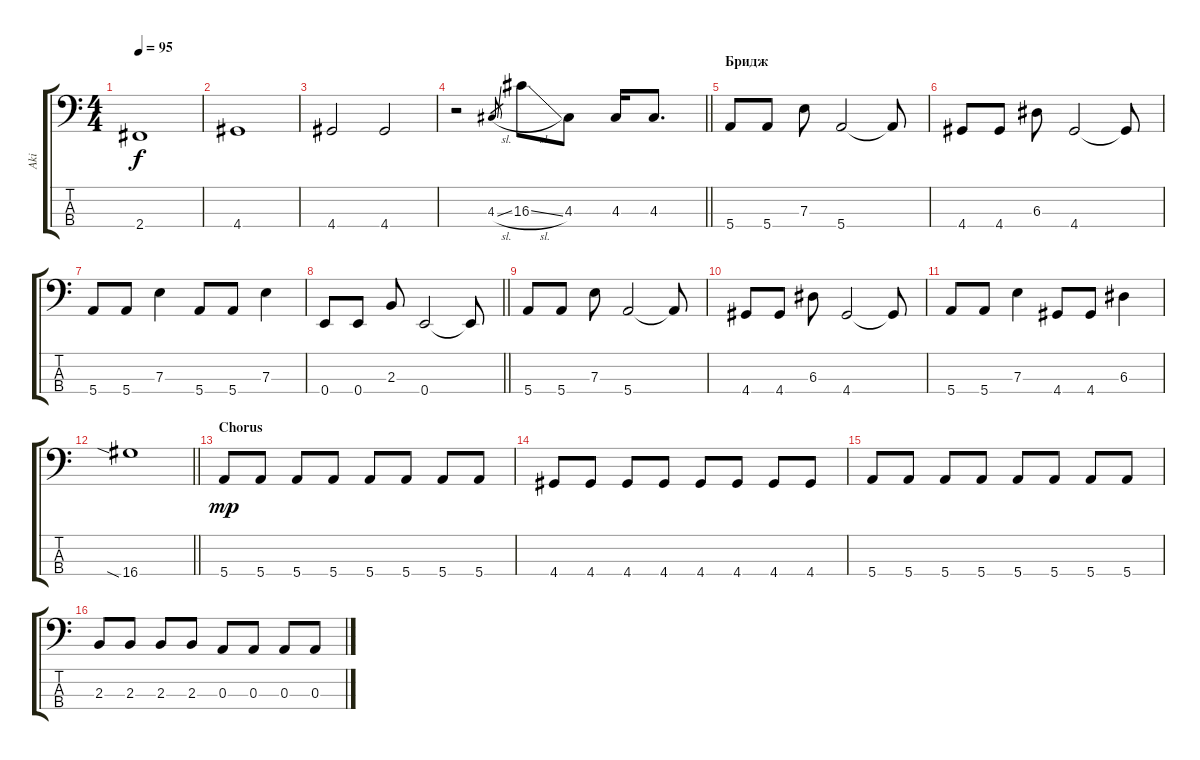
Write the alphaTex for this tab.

\track ("Aki" "Aki") {instrument electricbasspick}
\staff {score tabs}
\tuning (G2 D2 A1 E1) {hide}
\ts (4 4)
\tempo 95
\clef f4
\ks c
2.4.1{dy f} |
4.4.1 |
4.4.2 4.4.2 |
\barLineRight lightlight
r.2 4.3{sl}.8{gr} 16.3{sl}.8 4.3.8 4.3.16 4.3.8{d} |
\section ("" "Бридж")
5.4.8 5.4.8 7.3.8 5.4.2 5.4{t}.8 |
4.4.8 4.4.8 6.3.8 4.4.2 4.4{t}.8 |
5.4.8 5.4.8 7.3.4 5.4.8 5.4.8 7.3.4 |
\barLineRight lightlight
0.4.8 0.4.8 2.3.8 0.4.2 0.4{t}.8 |
\section ("" "")
5.4.8 5.4.8 7.3.8 5.4.2 5.4{t}.8 |
4.4.8 4.4.8 6.3.8 4.4.2 4.4{t}.8 |
5.4.8 5.4.8 7.3.4 4.4.8 4.4.8 6.3.4 |
\barLineRight lightlight
16.4{sia}.1 |
\section ("" "Chorus")
5.4.8{dy mp} 5.4.8 5.4.8 5.4.8 5.4.8 5.4.8 5.4.8 5.4.8 |
4.4.8 4.4.8 4.4.8 4.4.8 4.4.8 4.4.8 4.4.8 4.4.8 |
5.4.8 5.4.8 5.4.8 5.4.8 5.4.8 5.4.8 5.4.8 5.4.8 |
2.3.8 2.3.8 2.3.8 2.3.8 0.3.8 0.3.8 0.3.8 0.3.8
